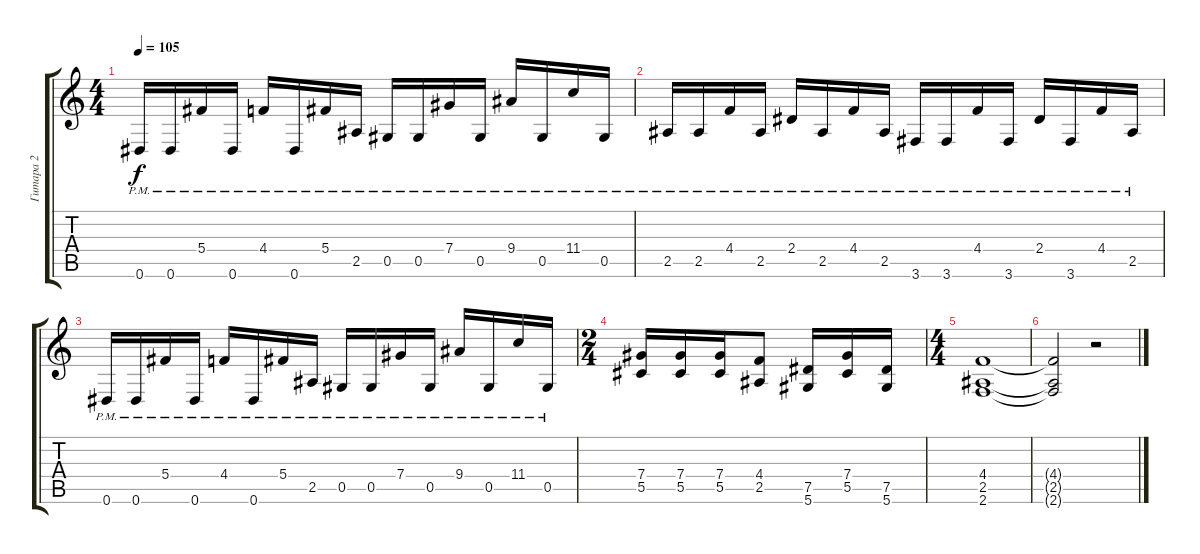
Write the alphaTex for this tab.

\track ("Гитара 2" "Гитара 2") {instrument distortionguitar}
\staff {score tabs}
\tuning (Eb4 Bb3 Gb3 Db3 Ab2 Eb2) {hide}
\ts (4 4)
\tempo 105
\clef g2
\ks c
0.6{pm}.16{dy f} 0.6{pm}.16 5.4{pm}.16 0.6{pm}.16 4.4{pm}.16 0.6{pm}.16 5.4{pm}.16 2.5{pm}.16 0.5{pm}.16 0.5{pm}.16 7.4{pm}.16 0.5{pm}.16 9.4{pm}.16 0.5{pm}.16 11.4{pm}.16 0.5{pm}.16 |
2.5{pm}.16 2.5{pm}.16 4.4{pm}.16 2.5{pm}.16 2.4{pm}.16 2.5{pm}.16 4.4{pm}.16 2.5{pm}.16 3.6{pm}.16 3.6{pm}.16 4.4{pm}.16 3.6{pm}.16 2.4{pm}.16 3.6{pm}.16 4.4{pm}.16 2.5{pm}.16 |
0.6{pm}.16 0.6{pm}.16 5.4{pm}.16 0.6{pm}.16 4.4{pm}.16 0.6{pm}.16 5.4{pm}.16 2.5{pm}.16 0.5{pm}.16 0.5{pm}.16 7.4{pm}.16 0.5{pm}.16 9.4{pm}.16 0.5{pm}.16 11.4{pm}.16 0.5{pm}.16 |
\ts (2 4)
(7.4 5.5).16 (7.4 5.5).16 (7.4 5.5).16 (4.4 2.5).8 (7.5 5.6).16 (7.4 5.5).16 (7.5 5.6).16 |
\ts (4 4)
(4.4 2.5 2.6).1 |
(4.4{t} 2.5{t} 2.6{t}).2 r.2
